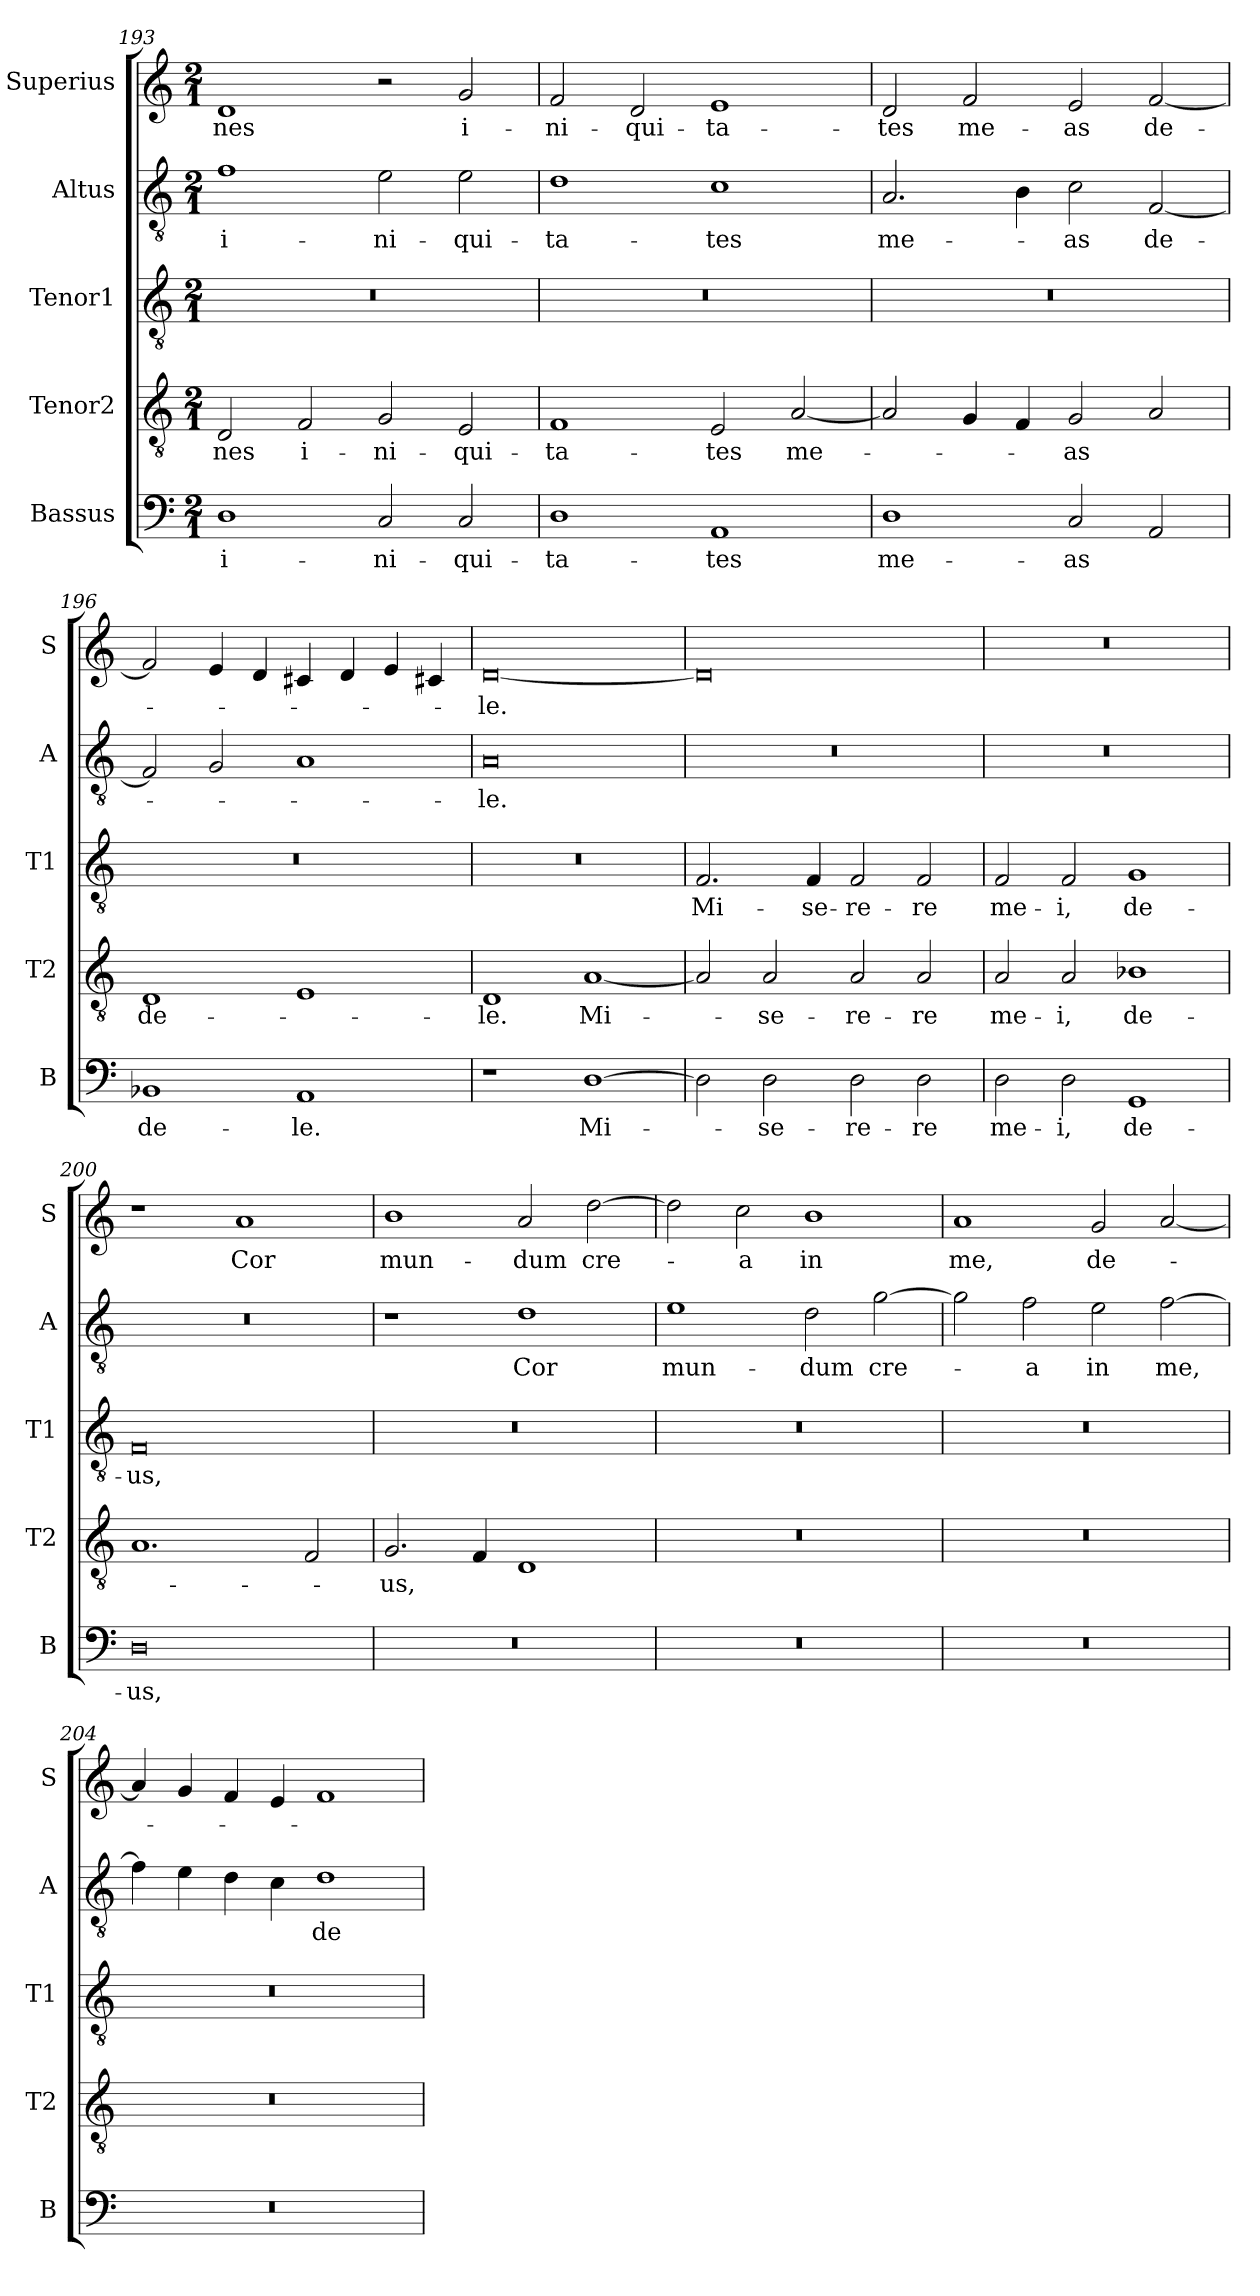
**kern	**text	**kern	**text	**kern	**text	**kern	**text	**kern	**text
*part5	*part5	*part4	*part4	*part3	*part3	*part2	*part2	*part1	*part1
*staff5	*staff5	*staff4	*staff4	*staff3	*staff3	*staff2	*staff2	*staff1	*staff1
*I"Bassus	*	*I"Tenor2	*	*I"Tenor1	*	*I"Altus	*	*I"Superius	*
*I'B	*	*I'T2	*	*I'T1	*	*I'A	*	*I'S	*
*clefF4	*	*clefGv2	*	*clefGv2	*	*clefGv2	*	*clefG2	*
*k[]	*	*k[]	*	*k[]	*	*k[]	*	*k[]	*
*M2/1	*	*M2/1	*	*M2/1	*	*M2/1	*	*M2/1	*
=193	=193	=193	=193	=193	=193	=193	=193	=193	=193
1D	i-	2D	-nes	0r	.	1f	i-	1d	-nes
.	.	2F	i-	.	.	.	.	.	.
2C	-ni-	2G	-ni-	.	.	2e	-ni-	2r	.
2C	-qui-	2E	-qui-	.	.	2e	-qui-	2g	i-
=194	=194	=194	=194	=194	=194	=194	=194	=194	=194
1D	-ta-	1F	-ta-	0r	.	1d	-ta-	2f	-ni-
.	.	.	.	.	.	.	.	2d	-qui-
1AA	-tes	2E	-tes	.	.	1c	-tes	1e	-ta-
.	.	[2A	me-	.	.	.	.	.	.
=195	=195	=195	=195	=195	=195	=195	=195	=195	=195
1D	me-	2A]	.	0r	.	2.A	me-	2d	-tes
.	.	4G	.	.	.	.	.	2f	me-
.	.	4F	.	.	.	4B	.	.	.
2C	-as	2G	-as	.	.	2c	-as	2e	-as
2AA	.	2A	.	.	.	[2F	de-	[2f	de-
=196	=196	=196	=196	=196	=196	=196	=196	=196	=196
1BB-X	de-	1D	de-	0r	.	2F]	.	2f]	.
.	.	.	.	.	.	2G	.	4e	.
.	.	.	.	.	.	.	.	4d	.
1AA	-le.	1E	.	.	.	1A	.	4c#X	.
.	.	.	.	.	.	.	.	4d	.
.	.	.	.	.	.	.	.	4e	.
.	.	.	.	.	.	.	.	4c#X	.
=197	=197	=197	=197	=197	=197	=197	=197	=197	=197
1r	.	1D	-le.	0r	.	0A	-le.	[0d	-le.
[1D	Mi-	[1A	Mi-	.	.	.	.	.	.
=198	=198	=198	=198	=198	=198	=198	=198	=198	=198
2D]	.	2A]	.	2.F	Mi-	0r	.	0d]	.
2D	-se-	2A	-se-	.	.	.	.	.	.
.	.	.	.	4F	-se-	.	.	.	.
2D	-re-	2A	-re-	2F	-re-	.	.	.	.
2D	-re	2A	-re	2F	-re	.	.	.	.
=199	=199	=199	=199	=199	=199	=199	=199	=199	=199
2D	me-	2A	me-	2F	me-	0r	.	0r	.
2D	-i,	2A	-i,	2F	-i,	.	.	.	.
1GG	de-	1B-X	de-	1G	de-	.	.	.	.
=200	=200	=200	=200	=200	=200	=200	=200	=200	=200
0D	-us,	1.A	.	0F	-us,	0r	.	1r	.
.	.	.	.	.	.	.	.	1a	Cor
.	.	2F	.	.	.	.	.	.	.
=201	=201	=201	=201	=201	=201	=201	=201	=201	=201
0r	.	2.G	-us,	0r	.	1r	.	1b	mun-
.	.	4F	.	.	.	.	.	.	.
.	.	1D	.	.	.	1d	Cor	2a	-dum
.	.	.	.	.	.	.	.	[2dd	cre-
=202	=202	=202	=202	=202	=202	=202	=202	=202	=202
0r	.	0r	.	0r	.	1e	mun-	2dd]	.
.	.	.	.	.	.	.	.	2cc	-a
.	.	.	.	.	.	2d	-dum	1b	in
.	.	.	.	.	.	[2g	cre-	.	.
=203	=203	=203	=203	=203	=203	=203	=203	=203	=203
0r	.	0r	.	0r	.	2g]	.	1a	me,
.	.	.	.	.	.	2f	-a	.	.
.	.	.	.	.	.	2e	in	2g	de-
.	.	.	.	.	.	[2f	me,	[2a	.
=204	=204	=204	=204	=204	=204	=204	=204	=204	=204
0r	.	0r	.	0r	.	4f]	.	4a]	.
.	.	.	.	.	.	4e	.	4g	.
.	.	.	.	.	.	4d	.	4f	.
.	.	.	.	.	.	4c	.	4e	.
.	.	.	.	.	.	1d	de-	1f	.
=	=	=	=	=	=	=	=	=	=
*-	*-	*-	*-	*-	*-	*-	*-	*-	*-
